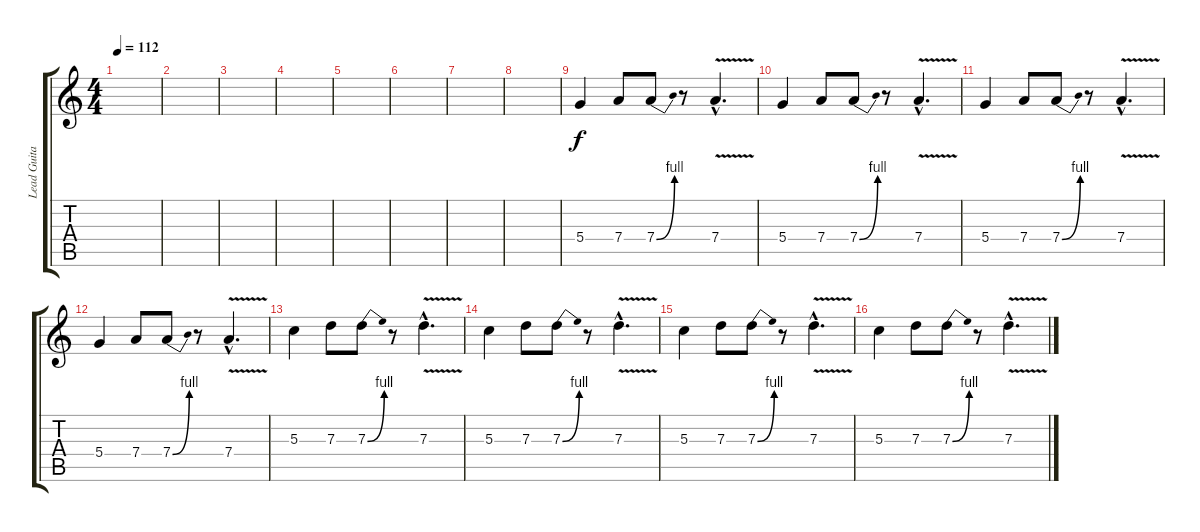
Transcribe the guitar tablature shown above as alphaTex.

\track ("Lead Guitar 2" "Lead Guita") {instrument distortionguitar}
\staff {score tabs}
\tuning (E4 B3 G3 D3 A2 E2) {hide}
\ts (4 4)
\tempo 112
\clef g2
\ks c
|
|
|
|
|
|
|
|
5.4.4 7.4.8 7.4{be (bend 0 0 60 4)}.8 r.8 7.4{v hac}.4{d} |
5.4.4 7.4.8 7.4{be (bend 0 0 60 4)}.8 r.8 7.4{v hac}.4{d} |
5.4.4 7.4.8 7.4{be (bend 0 0 60 4)}.8 r.8 7.4{v hac}.4{d} |
5.4.4 7.4.8 7.4{be (bend 0 0 60 4)}.8 r.8 7.4{v hac}.4{d} |
5.3.4 7.3.8 7.3{be (bend 0 0 60 4)}.8 r.8 7.3{v hac}.4{d} |
5.3.4 7.3.8 7.3{be (bend 0 0 60 4)}.8 r.8 7.3{v hac}.4{d} |
5.3.4 7.3.8 7.3{be (bend 0 0 60 4)}.8 r.8 7.3{v hac}.4{d} |
5.3.4 7.3.8 7.3{be (bend 0 0 60 4)}.8 r.8 7.3{v hac}.4{d}
